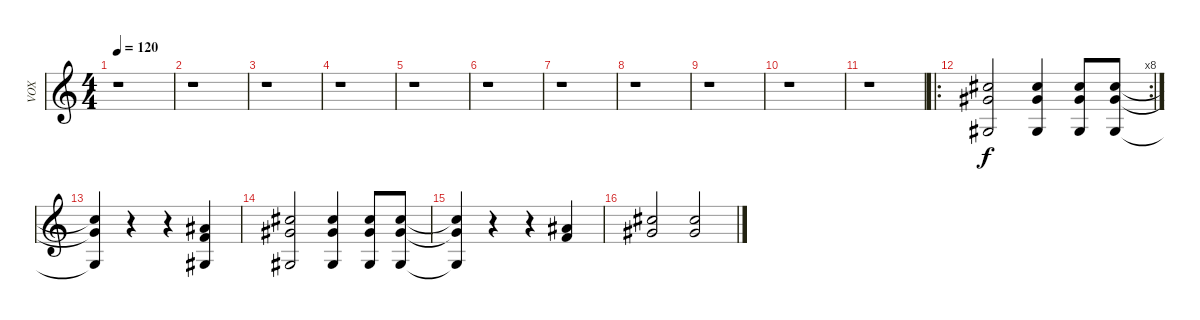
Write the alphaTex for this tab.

\track ("VOX" "VOX") {instrument acousticgrandpiano}
\staff {score}
\tuning (Db5 Ab4 E4 B3 Gb3 B2) {hide}
\ts (4 4)
\tempo 120
\clef g2
\ks c
r.1{dy f} |
r.1 |
r.1 |
r.1 |
r.1 |
r.1 |
r.1 |
r.1 |
r.1 |
r.1 |
r.1 |
\ro
\rc 8
(9.3 9.4 9.6).2 (9.3 9.4 9.6).4 (9.3 9.4 9.6).8 (9.3 9.4 9.6).8 |
(9.3{t} 9.4{t} 9.6{t}).4 r.4 r.4 (6.3 6.4 9.6).4 |
(9.3 9.4 9.6).2 (9.3 9.4 9.6).4 (9.3 9.4 9.6).8 (9.3 9.4 9.6).8 |
(9.3{t} 9.4{t} 9.6{t}).4 r.4 r.4 (6.3 6.4).4 |
(9.3 9.4).2 (9.3 9.4).2
